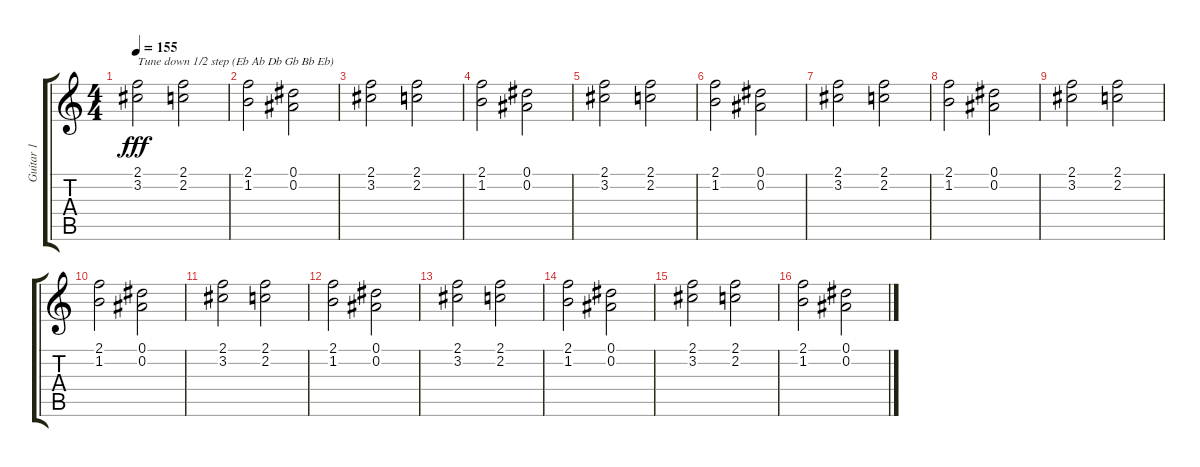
\track ("Guitar 1" "Guitar 1") {instrument electricguitarclean}
\staff {score tabs}
\tuning (Eb4 Bb3 Gb3 Db3 Ab2 Eb2) {hide}
\ts (4 4)
\tempo 155
\clef g2
\ks c
(2.1 3.2).2{txt "Tune down 1/2 step (Eb Ab Db Gb Bb Eb)" dy fff instrument electricguitarclean} (2.1 2.2).2 |
(2.1 1.2).2 (0.1 0.2).2 |
(2.1 3.2).2 (2.1 2.2).2 |
(2.1 1.2).2 (0.1 0.2).2 |
(2.1 3.2).2 (2.1 2.2).2 |
(2.1 1.2).2 (0.1 0.2).2 |
(2.1 3.2).2 (2.1 2.2).2 |
(2.1 1.2).2 (0.1 0.2).2 |
(2.1 3.2).2 (2.1 2.2).2 |
(2.1 1.2).2 (0.1 0.2).2 |
(2.1 3.2).2 (2.1 2.2).2 |
(2.1 1.2).2 (0.1 0.2).2 |
(2.1 3.2).2 (2.1 2.2).2 |
(2.1 1.2).2 (0.1 0.2).2 |
(2.1 3.2).2 (2.1 2.2).2 |
(2.1 1.2).2 (0.1 0.2).2
